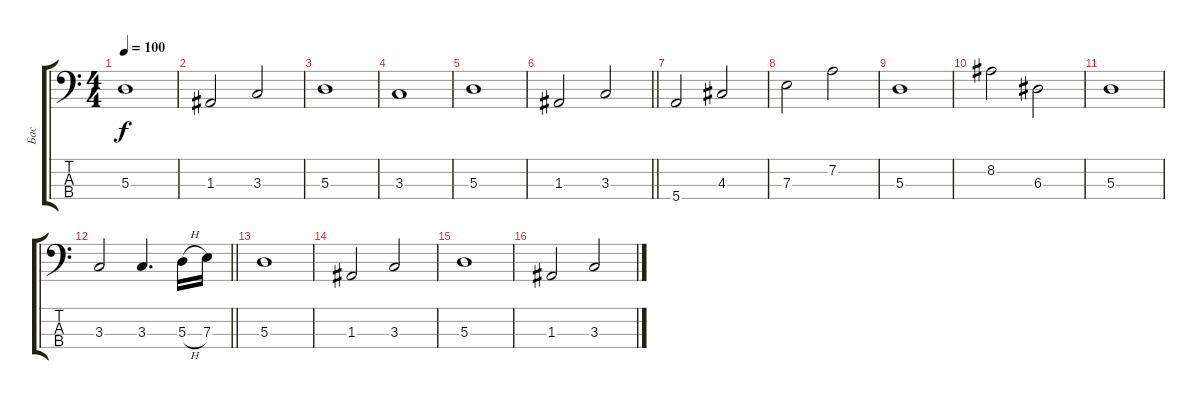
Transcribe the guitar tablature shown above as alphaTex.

\track ("Бас" "Бас") {instrument electricbassfinger}
\staff {score tabs}
\tuning (G2 D2 A1 E1) {hide}
\ts (4 4)
\tempo 100
\clef f4
\ks c
5.3.1{dy f} |
1.3.2 3.3.2 |
5.3.1 |
3.3.1 |
5.3.1 |
\barLineRight lightlight
1.3.2 3.3.2 |
5.4.2 4.3.2 |
7.3.2 7.2.2 |
5.3.1 |
8.2.2 6.3.2 |
5.3.1 |
\barLineRight lightlight
3.3.2 3.3.4{d} 5.3{h}.16 7.3.16 |
5.3.1 |
1.3.2 3.3.2 |
5.3.1 |
1.3.2 3.3.2
